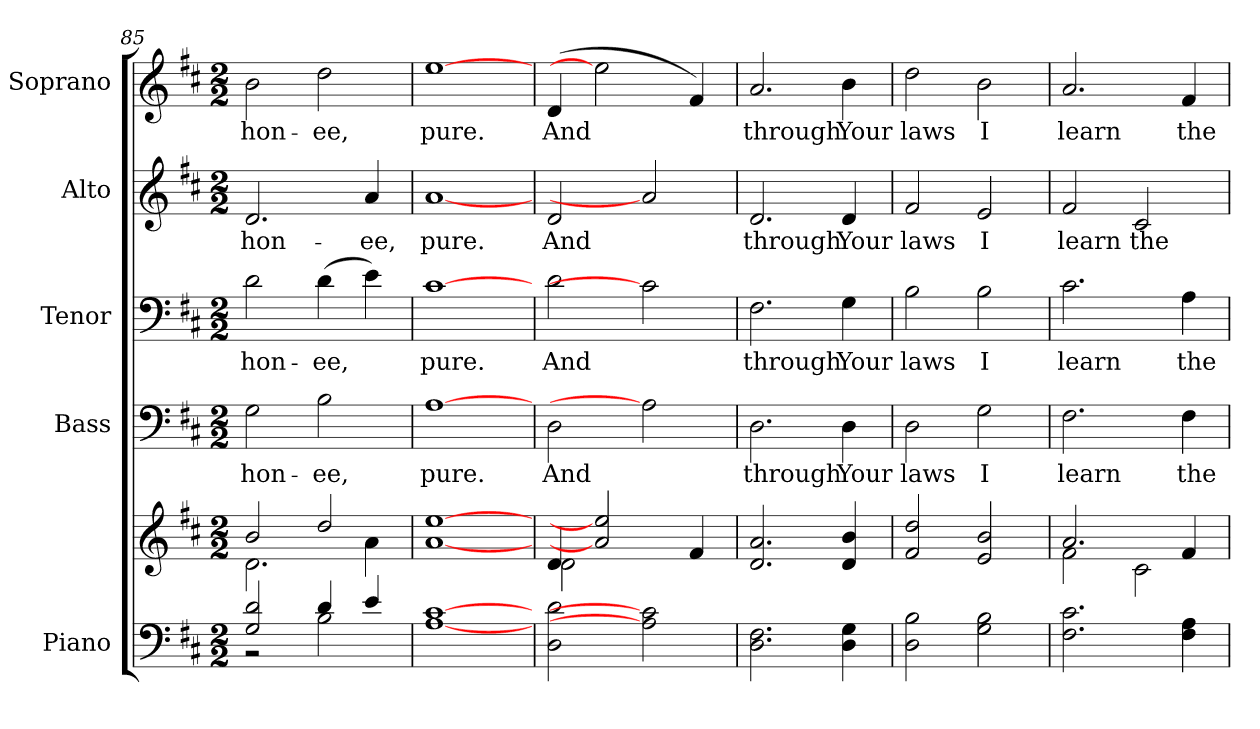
**kern	**kern	**kern	**text	**kern	**text	**kern	**text	**kern	**text
*part5	*part5	*part4	*part4	*part3	*part3	*part2	*part2	*part1	*part1
*staff6	*staff5	*staff4	*staff4	*staff3	*staff3	*staff2	*staff2	*staff1	*staff1
*I"Piano	*	*I"Bass	*	*I"Tenor	*	*I"Alto	*	*I"Soprano	*
*I'Pno.	*	*I'B.	*	*I'T.	*	*I'A.	*	*I'S.	*
*clefF4	*clefG2	*clefF4	*	*clefF4	*	*clefG2	*	*clefG2	*
*k[f#c#]	*k[f#c#]	*k[f#c#]	*	*k[f#c#]	*	*k[f#c#]	*	*k[f#c#]	*
*D:	*D:	*D:	*	*D:	*	*D:	*	*D:	*
*M2/2	*M2/2	*M2/2	*	*M2/2	*	*M2/2	*	*M2/2	*
=85	=85	=85	=85	=85	=85	=85	=85	=85	=85
*^	*^	*	*	*	*	*	*	*	*
!	!	!	!	!	!LO:LY:b:color=#000000	!	!	!	!	!	!
!	!	!	!	!	!	!	!LO:LY:b:color=#000000	!	!	!	!
!	!	!	!	!	!	!	!	!	!LO:LY:b:color=#000000	!	!
!	!	!	!	!	!	!	!	!	!	!	!LO:LY:b:color=#000000
2Gi/ 2di	2r	2bi/	2.di\	2Gi\	hon-	2di\	hon-	2.di/	hon-	2bi\	hon-
!	!	!	!	!	!LO:LY:b:color=#000000	!	!	!	!	!	!
!	!	!	!	!	!	!	!LO:LY:b:color=#000000	!	!	!	!
!	!	!	!	!	!	!	!	!	!	!	!LO:LY:b:color=#000000
4di/	2Bi\	2ddi/	.	2Bi\	-ee,	(4di\	-ee,	.	.	2ddi\	-ee,
!	!	!	!	!	!	!	!	!	!LO:LY:b:color=#000000	!	!
4ei/	.	.	4ai\	.	.	4ei\)	.	4ai/	-ee,	.	.
*v	*v	*	*	*	*	*	*	*	*	*	*
*	*v	*v	*	*	*	*	*	*	*	*
=86	=86	=86	=86	=86	=86	=86	=86	=86	=86
*	*^	*	*	*	*	*	*	*	*
!	!	!	!	!LO:LY:b:color=#000000	!	!	!	!	!	!
*	*v	*v	*	*	*	*	*	*	*	*
*	*^	*	*	*	*	*	*	*	*
!	!	!	!	!	!	!LO:LY:b:color=#000000	!	!	!	!
*	*v	*v	*	*	*	*	*	*	*	*
*	*^	*	*	*	*	*	*	*	*
!	!	!	!	!	!	!	!	!LO:LY:b:color=#000000	!	!
*	*v	*v	*	*	*	*	*	*	*	*
*	*^	*	*	*	*	*	*	*	*
!	!	!	!	!	!	!	!	!	!	!LO:LY:b:color=#000000
*	*v	*v	*	*	*	*	*	*	*	*
[1Ai [1c#i	[1ai [1eei	[1Ai	pure.	[1c#i	pure.	[1ai	pure.	[1eei	pure.
=87	=87	=87	=87	=87	=87	=87	=87	=87	=87
*	*^	*	*	*	*	*	*	*	*
!	!	!	!	!LO:LY:b:color=#000000	!	!	!	!	!	!
!	!	!	!	!	!	!LO:LY:b:color=#000000	!	!	!	!
!	!	!	!	!	!	!	!	!LO:LY:b:color=#000000	!	!
!	!	!	!	!	!	!	!	!	!	!LO:LY:b:color=#000000
2Di\ 2di	4di/	2di\	2Di\	And	2di\	And	2di/	And	(4di/	And
.	2ai] 2eei]	.	.	.	.	.	.	.	2eei]	.
2Ai] 2c#i]	.	2ryy	2Ai]	.	2c#i]	.	2ai]	.	.	.
.	4f#i/	.	.	.	.	.	.	.	4f#i/)	.
*	*v	*v	*	*	*	*	*	*	*	*
=88	=88	=88	=88	=88	=88	=88	=88	=88	=88
!	!	!	!LO:LY:b:color=#000000	!	!	!	!	!	!
!	!	!	!	!	!LO:LY:b:color=#000000	!	!	!	!
!	!	!	!	!	!	!	!LO:LY:b:color=#000000	!	!
!	!	!	!	!	!	!	!	!	!LO:LY:b:color=#000000
2.Di\ 2.F#i	2.di/ 2.ai	2.Di\	through	2.F#i\	through	2.di/	through	2.ai/	through
!	!	!	!LO:LY:b:color=#000000	!	!	!	!	!	!
!	!	!	!	!	!LO:LY:b:color=#000000	!	!	!	!
!	!	!	!	!	!	!	!LO:LY:b:color=#000000	!	!
!	!	!	!	!	!	!	!	!	!LO:LY:b:color=#000000
4Di\ 4Gi	4di/ 4bi	4Di\	Your	4Gi\	Your	4di/	Your	4bi\	Your
=89	=89	=89	=89	=89	=89	=89	=89	=89	=89
!	!	!	!LO:LY:b:color=#000000	!	!	!	!	!	!
!	!	!	!	!	!LO:LY:b:color=#000000	!	!	!	!
!	!	!	!	!	!	!	!LO:LY:b:color=#000000	!	!
!	!	!	!	!	!	!	!	!	!LO:LY:b:color=#000000
2Di\ 2Bi	2f#i/ 2ddi	2Di\	laws	2Bi\	laws	2f#i/	laws	2ddi\	laws
!	!	!	!LO:LY:b:color=#000000	!	!	!	!	!	!
!	!	!	!	!	!LO:LY:b:color=#000000	!	!	!	!
!	!	!	!	!	!	!	!LO:LY:b:color=#000000	!	!
!	!	!	!	!	!	!	!	!	!LO:LY:b:color=#000000
2Gi\ 2Bi	2ei/ 2bi	2Gi\	I	2Bi\	I	2ei/	I	2bi\	I
!!LO:PB:g=z
=90	=90	=90	=90	=90	=90	=90	=90	=90	=90
*	*^	*	*	*	*	*	*	*	*
!	!	!	!	!LO:LY:b:color=#000000	!	!	!	!	!	!
!	!	!	!	!	!	!LO:LY:b:color=#000000	!	!	!	!
!	!	!	!	!	!	!	!	!LO:LY:b:color=#000000	!	!
!	!	!	!	!	!	!	!	!	!	!LO:LY:b:color=#000000
2.F#i\ 2.c#i	2.ai/	2f#i\	2.F#i\	learn	2.c#i\	learn	2f#i/	learn	2.ai/	learn
!	!	!	!	!	!	!	!	!LO:LY:b:color=#000000	!	!
.	.	2c#i\	.	.	.	.	2c#i/	the	.	.
!	!	!	!	!LO:LY:b:color=#000000	!	!	!	!	!	!
!	!	!	!	!	!	!LO:LY:b:color=#000000	!	!	!	!
!	!	!	!	!	!	!	!	!	!	!LO:LY:b:color=#000000
4F#i\ 4Ai	4f#i/	.	4F#i\	the	4Ai\	the	.	.	4f#i/	the
*	*v	*v	*	*	*	*	*	*	*	*
=	=	=	=	=	=	=	=	=	=
*-	*-	*-	*-	*-	*-	*-	*-	*-	*-
